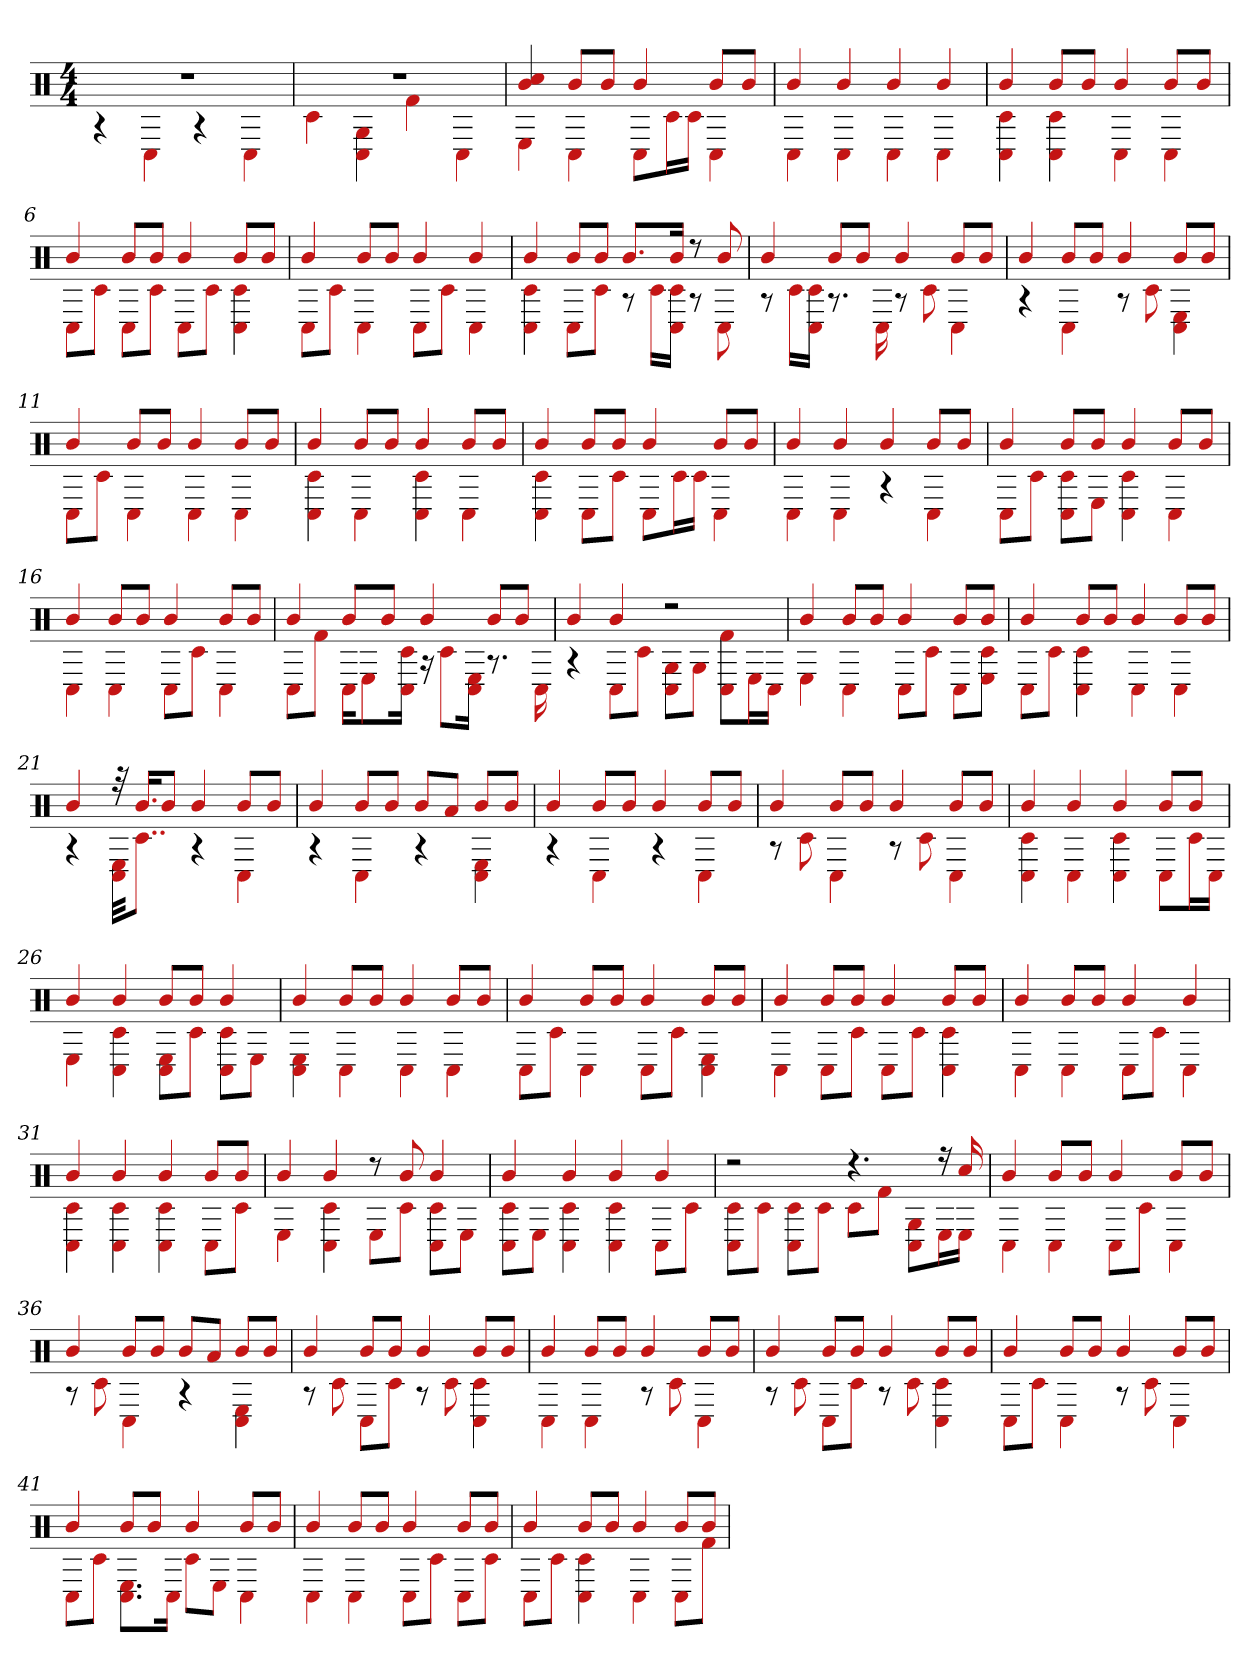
**kern
*part1
*staff1
*clefX
*k[]
*M4/4
=1
*^
1r	4r
.	4C#
.	4r
.	4C#
=2	=2
1r	4c#
.	4C# 4G
.	4f#
.	4C#
=3	=3
4b 4cc#	4E
8bL	4C#
8bJ	.
4b	8C#L
.	16c#L
.	16c#JJ
8bL	4C#
8bJ	.
=4	=4
4b	4C#
4b	4C#
4b	4C#
4b	4C#
=5	=5
4b	4C# 4c#
8bL	4C# 4c#
8bJ	.
4b	4C#
8bL	4C#
8bJ	.
=6	=6
4b	8C#L
.	8c#J
8bL	8C#L
8bJ	8c#J
4b	8C#L
.	8c#J
8bL	4c# 4C#
8bJ	.
=7	=7
4b	8C#L
.	8c#J
8bL	4C#
8bJ	.
4b	8C#L
.	8c#J
4b	4C#
=8	=8
4b	4C# 4c#
8bL	8C#L
8bJ	8c#J
8.bL	8r
.	16c#LL
16bJk	16c# 16C#JJ
8r	8r
8b	8C#
=9	=9
4b	8r
.	16c#LL
.	16C# 16c#JJ
8bL	8.r
8bJ	.
.	16C#
4b	8r
.	8c#
8bL	4C#
8bJ	.
=10	=10
4b	4r
8bL	4C#
8bJ	.
4b	8r
.	8c#
8bL	4E 4C#
8bJ	.
=11	=11
4b	8C#L
.	8c#J
8bL	4C#
8bJ	.
4b	4C#
8bL	4C#
8bJ	.
=12	=12
4b	4C# 4c#
8bL	4C#
8bJ	.
4b	4C# 4c#
8bL	4C#
8bJ	.
=13	=13
4b	4C# 4c#
8bL	8C#L
8bJ	8c#J
4b	8C#L
.	16c#L
.	16c#JJ
8bL	4C#
8bJ	.
=14	=14
4b	4C#
4b	4C#
4b	4r
8bL	4C#
8bJ	.
=15	=15
4b	8C#L
.	8c#J
8bL	8C# 8c#L
8bJ	8EJ
4b	4C# 4c#
8bL	4C#
8bJ	.
=16	=16
4b	4C#
8bL	4C#
8bJ	.
4b	8C#L
.	8c#J
8bL	4C#
8bJ	.
=17	=17
4b	8C#L
.	8f#J
8bL	16C#KL
.	8E
8bJ	.
.	16C# 16c#Jk
4b	16r
.	8c#L
.	16E 16C#Jk
8bL	8.r
8bJ	.
.	16C#
=18	=18
4b	4r
4b	8C#L
.	8c#J
2r	8C# 8GL
.	8GJ
.	8C# 8f#L
.	16EL
.	16C#JJ
=19	=19
4b	4E
8bL	4C#
8bJ	.
4b	8C#L
.	8c#J
8bL	8C#L
8bJ	8E 8c#J
=20	=20
4b	8C#L
.	8c#J
8bL	4c# 4C#
8bJ	.
4b	4C#
8bL	4C#
8bJ	.
=21	=21
4b	4r
32r	32C# 32EKKL
16.bKL	8..c#J
8bJ	.
4b	4r
8bL	4C#
8bJ	.
=22	=22
4b	4r
8bL	4C#
8bJ	.
8bL	4r
8aJ	.
8bL	4C# 4E
8bJ	.
=23	=23
4b	4r
8bL	4C#
8bJ	.
4b	4r
8bL	4C#
8bJ	.
=24	=24
4b	8r
.	8c#
8bL	4C#
8bJ	.
4b	8r
.	8c#
8bL	4C#
8bJ	.
=25	=25
4b	4C# 4c#
4b	4C#
4b	4C# 4c#
8bL	8C#L
8bJ	16c#L
.	16C#JJ
=26	=26
4b	4E
4b	4C# 4c#
8bL	8C# 8EL
8bJ	8c#J
4b	8c# 8C#L
.	8EJ
=27	=27
4b	4C# 4E
8bL	4C#
8bJ	.
4b	4C#
8bL	4C#
8bJ	.
=28	=28
4b	8C#L
.	8c#J
8bL	4C#
8bJ	.
4b	8C#L
.	8c#J
8bL	4E 4C#
8bJ	.
=29	=29
4b	4C#
8bL	8C#L
8bJ	8c#J
4b	8C#L
.	8c#J
8bL	4C# 4c#
8bJ	.
=30	=30
4b	4C#
8bL	4C#
8bJ	.
4b	8C#L
.	8c#J
4b	4C#
=31	=31
4b	4C# 4c#
4b	4C# 4c#
4b	4C# 4c#
8bL	8C#L
8bJ	8c#J
=32	=32
4b	4E
4b	4C# 4c#
8r	8EL
8b	8c#J
4b	8c# 8C#L
.	8EJ
=33	=33
4b	8C# 8c#L
.	8EJ
4b	4C# 4c#
4b	4C# 4c#
4b	8C#L
.	8c#J
=34	=34
2r	8C# 8c#L
.	8c#J
.	8C# 8c#L
.	8c#J
4.r	8c#L
.	8f#J
.	8G 8C#L
16r	16EL
16cc#	16EJJ
=35	=35
4b	4C#
8bL	4C#
8bJ	.
4b	8C#L
.	8c#J
8bL	4C#
8bJ	.
=36	=36
4b	8r
.	8c#
8bL	4C#
8bJ	.
8bL	4r
8aJ	.
8bL	4E 4C#
8bJ	.
=37	=37
4b	8r
.	8c#
8bL	8C#L
8bJ	8c#J
4b	8r
.	8c#
8bL	4C# 4c#
8bJ	.
=38	=38
4b	4C#
8bL	4C#
8bJ	.
4b	8r
.	8c#
8bL	4C#
8bJ	.
=39	=39
4b	8r
.	8c#
8bL	8C#L
8bJ	8c#J
4b	8r
.	8c#
8bL	4c# 4C#
8bJ	.
=40	=40
4b	8C#L
.	8c#J
8bL	4C#
8bJ	.
4b	8r
.	8c#
8bL	4C#
8bJ	.
=41	=41
4b	8C#L
.	8c#J
8bL	8.E 8.C#L
8bJ	.
.	16C#Jk
4b	8c#L
.	8EJ
8bL	4C#
8bJ	.
=42	=42
4b	4C#
8bL	4C#
8bJ	.
4b	8C#L
.	8c#J
8bL	8C#L
8bJ	8c#J
=43	=43
4b	8C#L
.	8c#J
8bL	4c# 4C#
8bJ	.
4b	4C#
8bL	8C#L
8bJ	8f#J
*v	*v
=
*-
